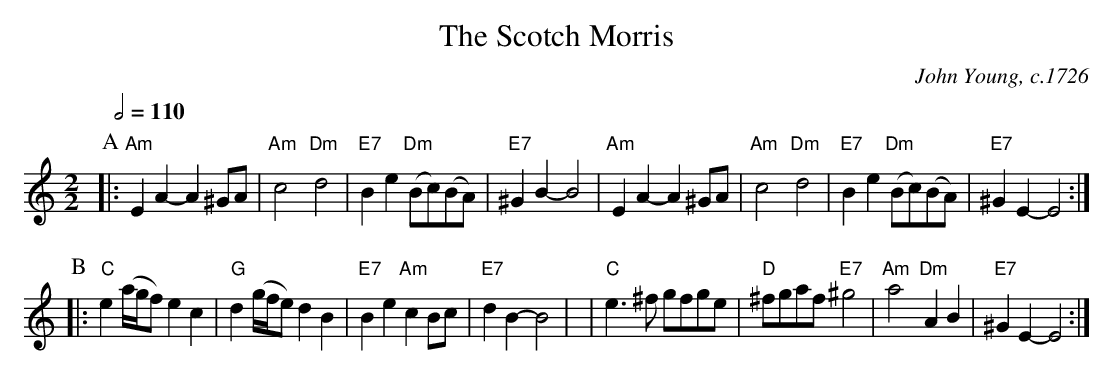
X:1
T:The Scotch Morris
C:John Young, c.1726
Q:1/2=110
M:2/2
L:1/4
K:Am
P:A
|: "Am"EA- A^G/A/ | "Am"c2 "Dm"d2 | "E7"Be "Dm"(B/c/)(B/A/) | "E7"^GB- B2 |\
"Am"EA- A^G/A/ | "Am"c2 "Dm"d2 | "E7"Be "Dm"(B/c/)(B/A/) | "E7"^GE- E2 :|
P:B
|: "C"e(a/4g/4f/) ec | "G"d(g/4f/4e/) dB | "E7"Be "Am"cB/c/ | "E7"dB- B2 |\
| "C"e3/^f/ g/f/g/e/ | "D"^f/g/a/f/ "E7"^g2 | "Am"a2 "Dm"AB | "E7"^GE- E2 :|
